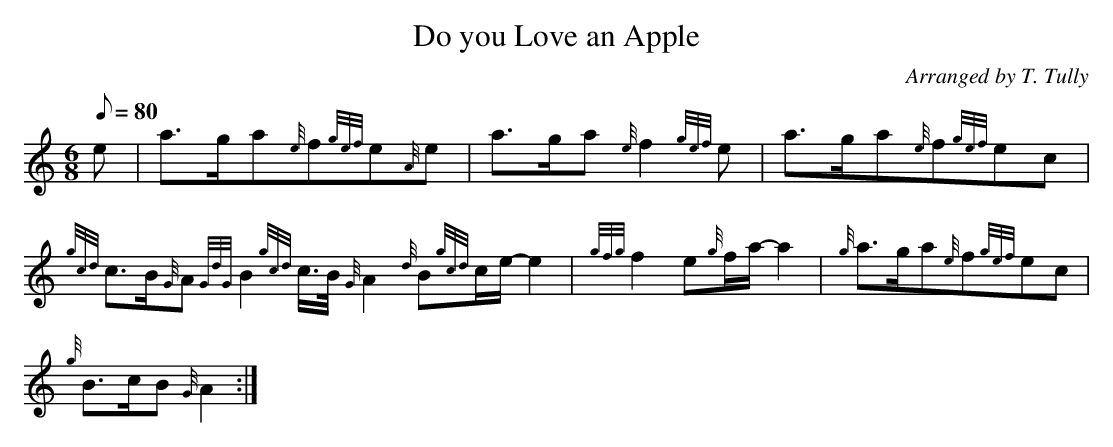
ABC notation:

X:1
T:Do you Love an Apple
M:6/8
L:1/8
Q:80
C:Arranged by T. Tully
K:HP
e | \
a3/2g/2a{e}f{gef}e{A}e | \
a3/2g/2a{e}f2{gef}e | \
a3/2g/2a{e}f{gef}ec |
{gcd}c3/2B/2{G}A{GdG}B2{gcd}c3/4B/4{G}A2{d}B{gcd}c/2e/2-e2 | \
{gfg}f2e{g}f/2a/2-a2 | \
{g}a3/2g/2a{e}f{gef}ec |
{g}B3/2c/2B{G}A2 :|
